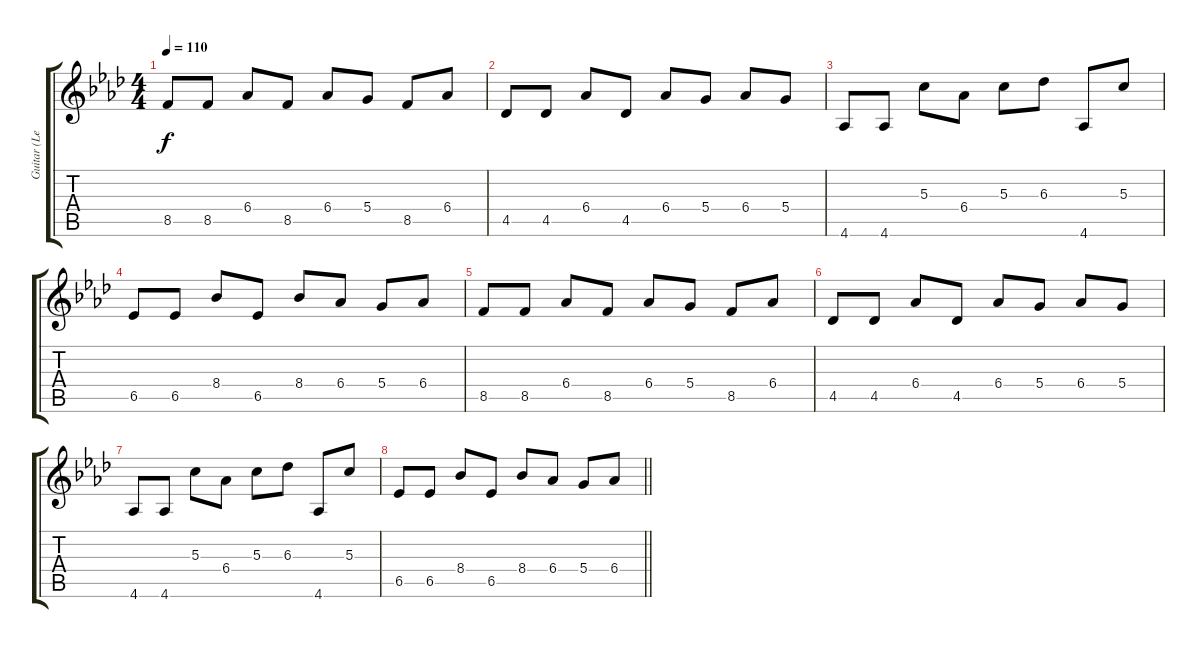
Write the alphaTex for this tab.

\track ("Guitar (Lead)" "Guitar (Le") {instrument distortionguitar}
\staff {score tabs}
\tuning (E4 B3 G3 D3 A2 E2) {hide}
\ts (4 4)
\tempo 110
\clef g2
\ks fminor
8.5.8{dy f} 8.5.8 6.4.8 8.5.8 6.4.8 5.4.8 8.5.8 6.4.8 |
4.5.8 4.5.8 6.4.8 4.5.8 6.4.8 5.4.8 6.4.8 5.4.8 |
4.6.8{volume 0} 4.6.8 5.3.8 6.4.8 5.3.8 6.3.8 4.6.8 5.3.8 |
6.5.8 6.5.8 8.4.8 6.5.8 8.4.8 6.4.8 5.4.8 6.4.8 |
8.5.8 8.5.8 6.4.8 8.5.8 6.4.8 5.4.8 8.5.8 6.4.8 |
4.5.8 4.5.8 6.4.8 4.5.8 6.4.8 5.4.8 6.4.8 5.4.8 |
4.6.8 4.6.8 5.3.8 6.4.8 5.3.8 6.3.8 4.6.8 5.3.8 |
\barLineRight lightlight
6.5.8 6.5.8 8.4.8 6.5.8 8.4.8 6.4.8 5.4.8 6.4.8
